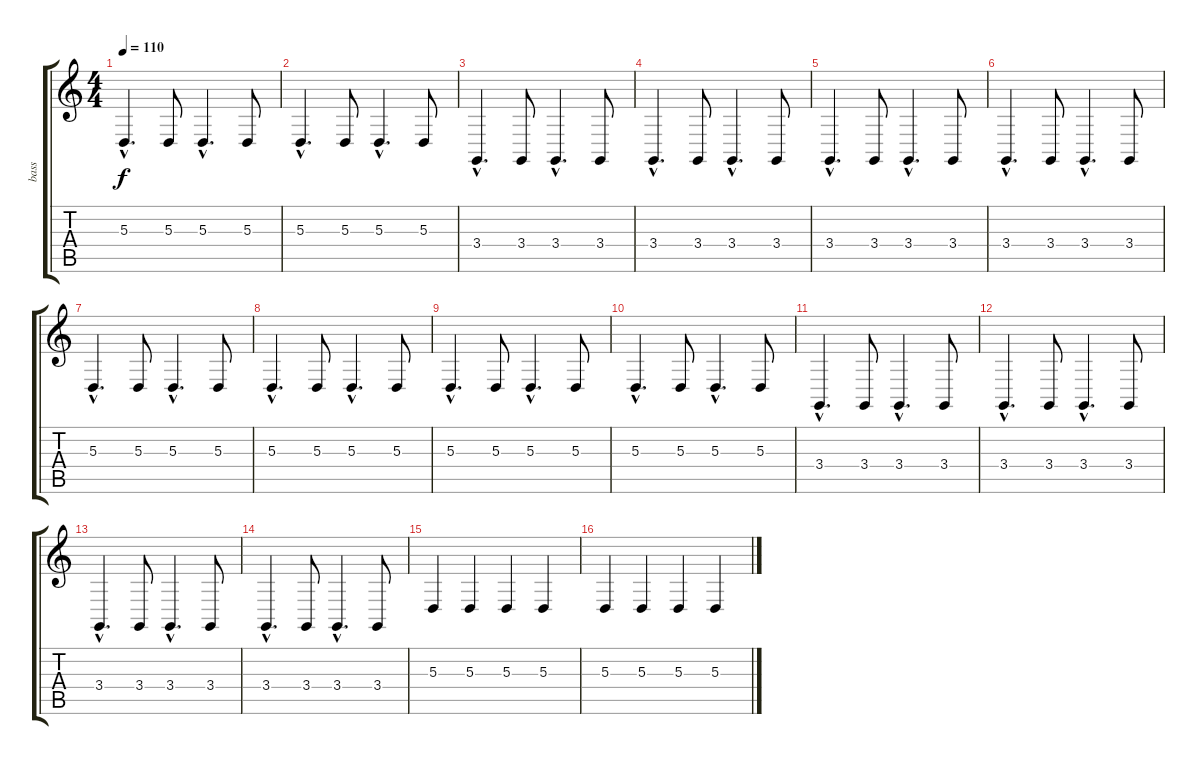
\track ("bass" "bass") {instrument electricbassfinger}
\staff {score tabs}
\tuning (G2 D2 A1 E1 A2 E2) {hide}
\ts (4 4)
\tempo 110
\clef g2
\ks c
5.3{hac}.4{d dy f} 5.3.8 5.3{hac}.4{d} 5.3.8 |
5.3{hac}.4{d} 5.3.8 5.3{hac}.4{d} 5.3.8 |
3.4{hac}.4{d} 3.4.8 3.4{hac}.4{d} 3.4.8 |
3.4{hac}.4{d} 3.4.8 3.4{hac}.4{d} 3.4.8 |
3.4{hac}.4{d} 3.4.8 3.4{hac}.4{d} 3.4.8 |
3.4{hac}.4{d} 3.4.8 3.4{hac}.4{d} 3.4.8 |
5.3{hac}.4{d} 5.3.8 5.3{hac}.4{d} 5.3.8 |
5.3{hac}.4{d} 5.3.8 5.3{hac}.4{d} 5.3.8 |
5.3{hac}.4{d} 5.3.8 5.3{hac}.4{d} 5.3.8 |
5.3{hac}.4{d} 5.3.8 5.3{hac}.4{d} 5.3.8 |
3.4{hac}.4{d} 3.4.8 3.4{hac}.4{d} 3.4.8 |
3.4{hac}.4{d} 3.4.8 3.4{hac}.4{d} 3.4.8 |
3.4{hac}.4{d} 3.4.8 3.4{hac}.4{d} 3.4.8 |
3.4{hac}.4{d} 3.4.8 3.4{hac}.4{d} 3.4.8 |
5.3.4 5.3.4 5.3.4 5.3.4 |
5.3.4 5.3.4 5.3.4 5.3.4
